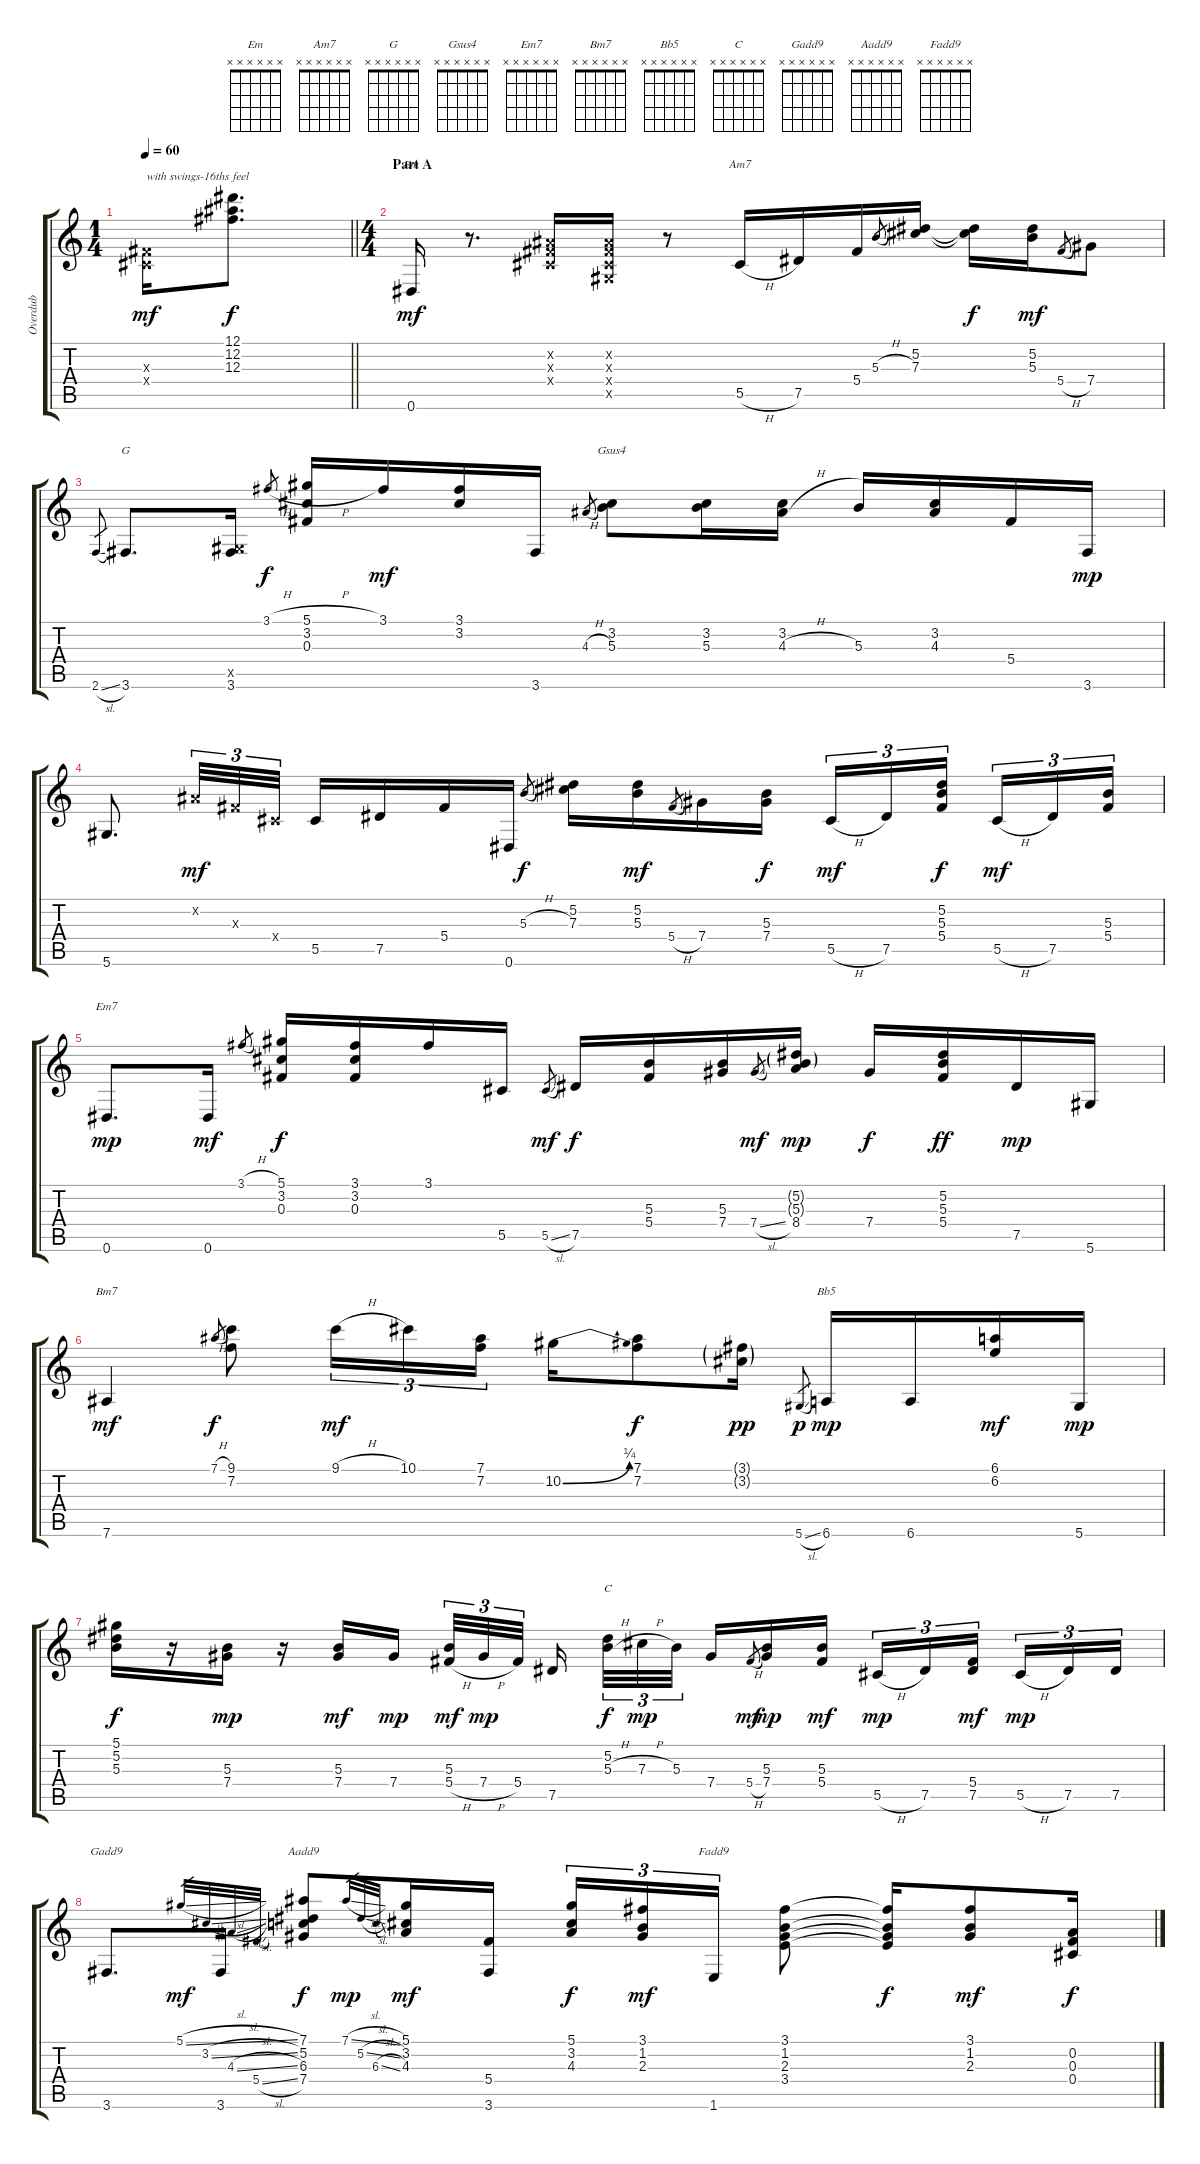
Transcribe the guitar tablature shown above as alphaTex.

\track ("Overdub" "Overdub") {instrument fretlessbass}
\staff {score tabs}
\tuning (Eb4 Bb3 Gb3 Db3 Ab2 Eb2) {hide}
\chord ("Em" x x x x x x)
\chord ("Am7" x x x x x x)
\chord ("G" x x x x x x)
\chord ("Gsus4" x x x x x x)
\chord ("Em7" x x x x x x)
\chord ("Bm7" x x x x x x)
\chord ("Bb5" x x x x x x)
\chord ("C" x x x x x x)
\chord ("Gadd9" x x x x x x)
\chord ("Aadd9" x x x x x x)
\chord ("Fadd9" x x x x x x)
\ts (1 4)
\tempo 60
\clef g2
\barLineRight lightlight
\ks c
(0.3{x} 0.4{x}).16{txt "with swings-16ths feel" dy mf instrument fretlessbass} (12.1 12.2 12.3).8{d dy f} |
\ts (4 4)
\section ("" "Part A")
0.6.16{ch "Em" dy mf} r.8{d} (0.2{x} 0.3{x} 0.4{x}).16 (0.2{x} 0.3{x} 0.4{x} 0.5{x}).16 r.8 5.5{h}.16{ch "Am7"} 7.5.16 5.4.16 5.3{h}.8{gr} (5.2 7.3).16 (5.2{t} 7.3{t}).16{dy f} (5.2 5.3).16{dy mf} 5.4{h}.8{gr} 7.4.8 |
2.6{sl}.8{gr} 3.6.8{d ch "G"} (0.5{x} 3.6).16 3.1{h}.8{gr dy f} (5.1{h} 3.2 0.3).16 3.1.16{dy mf} (3.1 3.2).16 3.6.16 4.3{h}.8{gr} (3.2 5.3).8{ch "Gsus4"} (3.2 5.3).16 (3.2 4.3{h}).16 5.3.16 (3.2 4.3).16 5.4.16 3.6.16{dy mp} |
5.6.8{d} 0.2{x}.32{tu (3 2) dy mf} 0.3{x}.32{tu (3 2)} 0.4{x}.32{tu (3 2)} 5.5.16 7.5.16 5.4.16 0.6.16 5.3{h}.8{gr dy f} (5.2 7.3).16 (5.2 5.3).16{dy mf} 5.4{h}.8{gr} 7.4.16 (5.3 7.4).16{dy f} 5.5{h}.16{tu (3 2) dy mf} 7.5.16{tu (3 2)} (5.2 5.3 5.4).16{tu (3 2) dy f} 5.5{h}.16{tu (3 2) dy mf} 7.5.16{tu (3 2)} (5.3 5.4).16{tu (3 2)} |
0.6.8{d ch "Em7" dy mp} 0.6.16{dy mf} 3.1{h}.8{gr} (5.1 3.2 0.3).16{dy f} (3.1 3.2 0.3).16 3.1.16 5.5.16 5.5{sl}.8{gr dy mf} 7.5.16{dy f} (5.3 5.4).16 (5.3 7.4).16 7.4{sl}.8{gr dy mf} (5.2{g} 5.3{g} 8.4).16{dy mp} 7.4.16{dy f} (5.2 5.3 5.4).16{dy ff} 7.5.16{dy mp} 5.6.16 |
7.6.4{ch "Bm7" dy mf} 7.1{h}.8{gr dy f} (9.1 7.2).8 9.1{h}.16{tu (3 2) dy mf} 10.1.16{tu (3 2)} (7.1 7.2).16{tu (3 2)} 10.2{be (bend 0 0 60 1)}.16 (7.1 7.2).8{dy f} (3.1{g} 3.2{g}).16{dy pp} 5.6{sl}.8{gr dy p} 6.6.16{ch "Bb5" dy mp} 6.6.16 (6.1 6.2).16{dy mf} 5.6.16{dy mp} |
(5.1 5.2 5.3).16{dy f} r.16 (5.3 7.4).16{dy mp} r.16 (5.3 7.4).16{dy mf} 7.4.16{dy mp} (5.3 5.4{h}).32{tu (3 2) dy mf} 7.4{h}.32{tu (3 2) dy mp} 5.4.32{tu (3 2)} 7.5.16 (5.2 5.3{h}).32{tu (3 2) ch "C" dy f} 7.3{h}.32{tu (3 2) dy mp} 5.3.32{tu (3 2)} 7.4.16 5.4{h}.8{gr dy mf} (5.3 7.4).16{dy mp} (5.3 5.4).16{dy mf} 5.5{h}.16{tu (3 2) dy mp} 7.5.16{tu (3 2)} (5.4 7.5).16{tu (3 2) dy mf} 5.5{h}.16{tu (3 2) dy mp} 7.5.16{tu (3 2)} 7.5.16{tu (3 2)} |
3.6.8{d ch "Gadd9"} 3.6.16 5.1{sl}.32{gr dy mf} 3.2{sl}.32{gr} 4.3{sl}.32{gr} 5.4{sl}.32{gr} (7.1 5.2 6.3 7.4).8{ch "Aadd9" dy f} 7.1{sl}.32{gr dy mp} 5.2{sl}.32{gr} 6.3{sl}.32{gr} (5.1 3.2 4.3).16{dy mf} (5.4 3.6).16 (5.1 3.2 4.3).16{tu (3 2) dy f} (3.1 1.2 2.3).16{tu (3 2) dy mf} 1.6.16{tu (3 2) ch "Fadd9"} (3.1 1.2 2.3 3.4).8 (3.1{t} 1.2{t} 2.3{t} 3.4{t}).16{dy f} (3.1 1.2 2.3).8{dy mf} (0.2 0.3 0.4).16{dy f}
